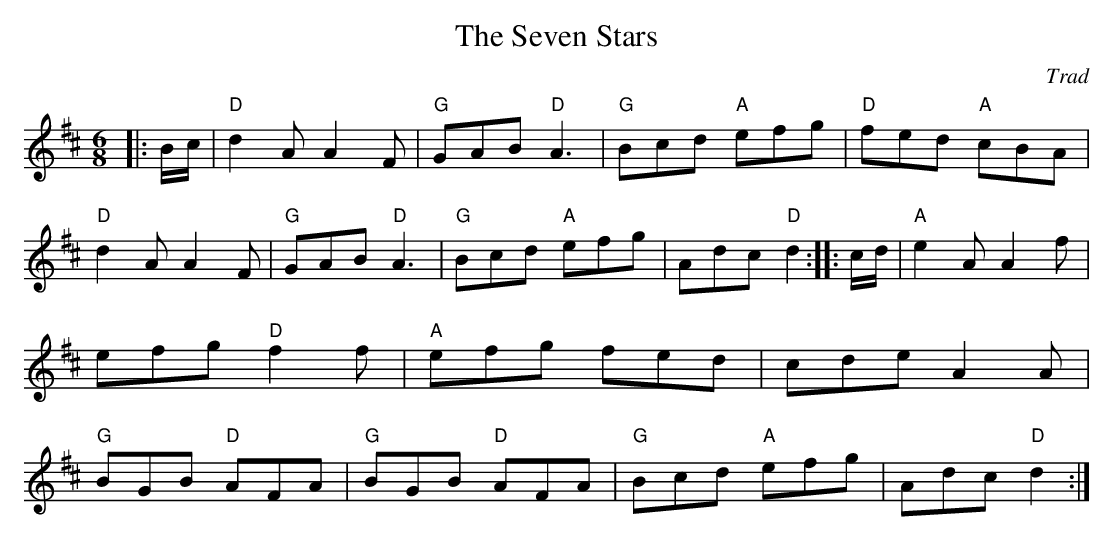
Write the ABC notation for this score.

X:1
T:Seven Stars, The
C:Trad
M:6/8
L:1/8
E:13
K:D
|:B/c/|"D"d2 A A2 F|"G"GAB "D"A3|"G"Bcd "A"efg|"D"fed "A"cBA|\
"D"d2 A A2 F|"G"GAB "D"A3|"G"Bcd "A"efg|Adc "D"d2::\
c/d/|"A"e2 A A2 f|efg "D"f2 f|"A"efg fed|cde A2 A|\
"G"BGB "D"AFA|"G"BGB "D"AFA|"G"Bcd "A"efg|Adc "D"d2:|**
